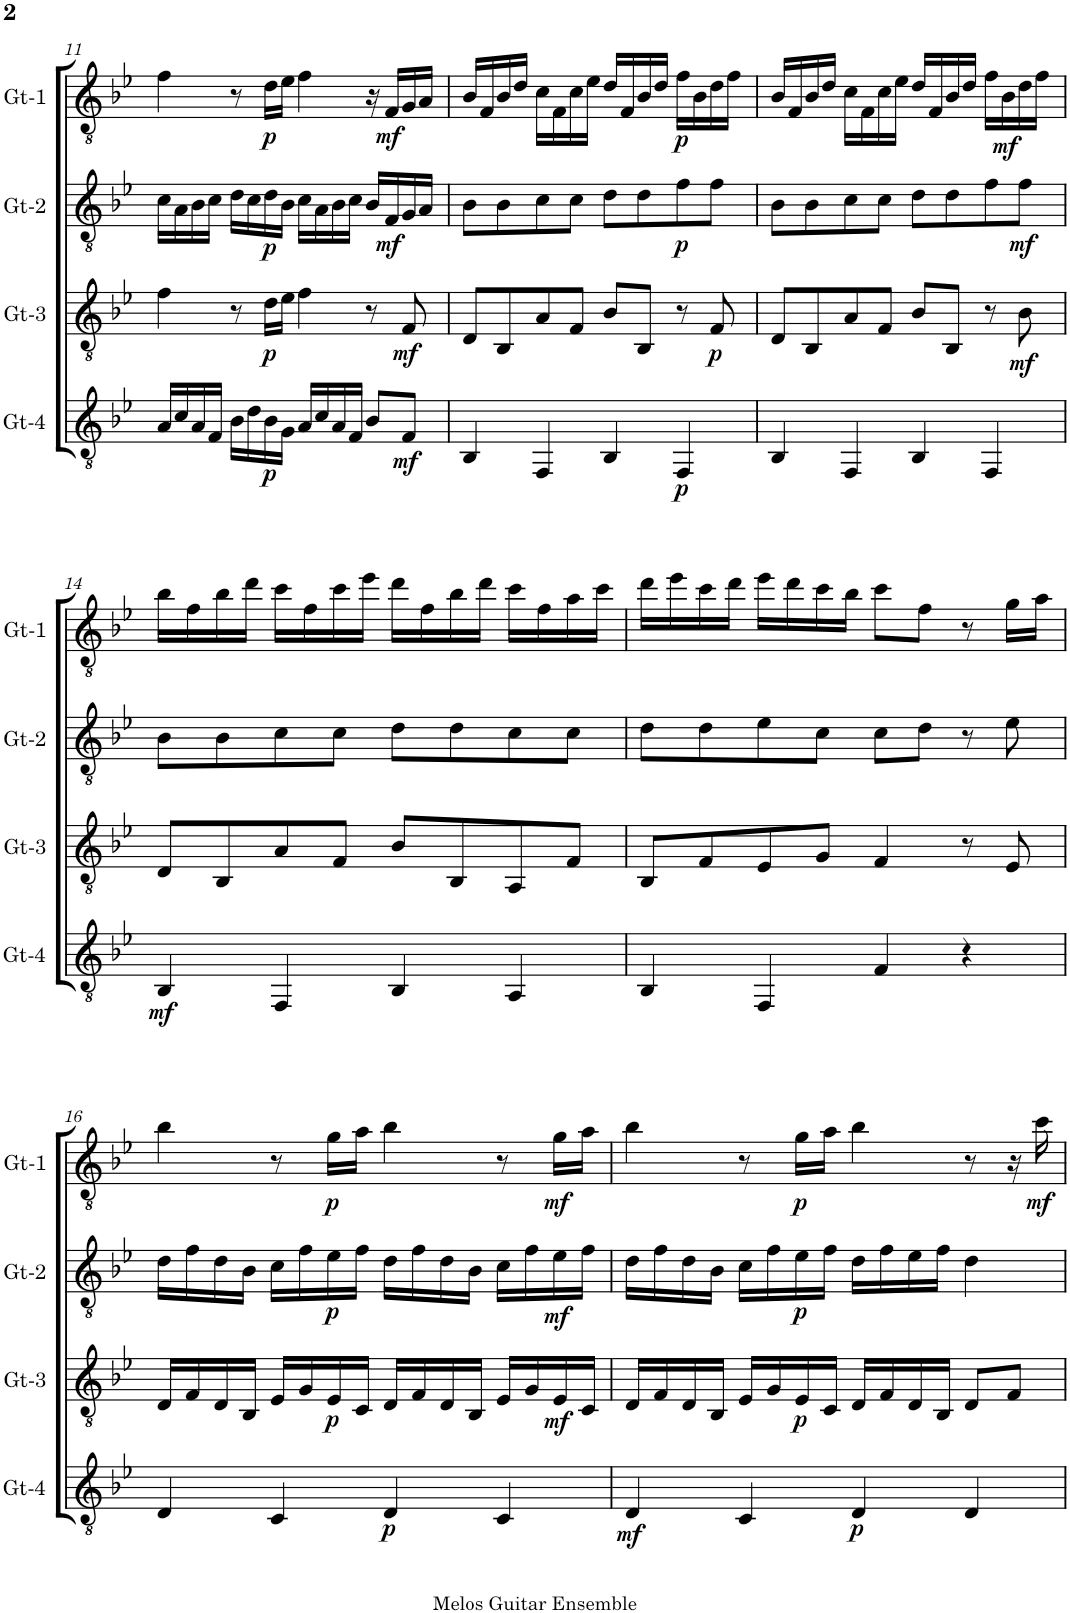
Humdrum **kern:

**kern	**dynam	**kern	**dynam	**kern	**dynam	**kern	**dynam
*part4	*part4	*part3	*part3	*part2	*part2	*part1	*part1
*staff4	*staff4	*staff3	*staff3	*staff2	*staff2	*staff1	*staff1
*I"Gt-4	*	*I"Gt-3	*	*I"Gt-2	*	*I"Gt-1	*
*I'Gt-4	*	*I'Gt-3	*	*I'Gt-2	*	*I'Gt-1	*
!!LO:PB:g=z
*clefGv2	*	*clefGv2	*	*clefGv2	*	*clefGv2	*
*k[b-e-]	*	*k[b-e-]	*	*k[b-e-]	*	*k[b-e-]	*
*M4/4	*	*M4/4	*	*M4/4	*	*M4/4	*
=11	=11	=11	=11	=11	=11	=11	=11
16A/LL	.	4f\	.	16c\LL	.	4f\	.
16c/	.	.	.	16A\	.	.	.
16A/	.	.	.	16B-\	.	.	.
16F/JJ	.	.	.	16c\JJ	.	.	.
16B-\LL	.	8r	.	16d\LL	.	8r	.
16d\	.	.	.	16c\	.	.	.
!	!LO:DY:b	!	!LO:DY:b	!	!LO:DY:b	!	!LO:DY:b
16B-\	p	16d\LL	p	16d\	p	16d\LL	p
16G\JJ	.	16e-\JJ	.	16B-\JJ	.	16e-\JJ	.
16A/LL	.	4f\	.	16c\LL	.	4f\	.
16c/	.	.	.	16A\	.	.	.
16A/	.	.	.	16B-\	.	.	.
16F/JJ	.	.	.	16c\JJ	.	.	.
8B-/L	.	8r	.	16B-/LL	.	16r	.
!	!	!	!	!	!LO:DY:b	!	!LO:DY:b
.	.	.	.	16F/	mf	16F/LL	mf
!	!LO:DY:b	!	!LO:DY:b	!	!	!	!
8F/J	mf	8F/	mf	16G/	.	16G/	.
.	.	.	.	16A/JJ	.	16A/JJ	.
=12	=12	=12	=12	=12	=12	=12	=12
4BB-/	.	8D/L	.	8B-\L	.	16B-/LL	.
.	.	.	.	.	.	16F/	.
.	.	8BB-/	.	8B-\	.	16B-/	.
.	.	.	.	.	.	16d/JJ	.
4FF/	.	8A/	.	8c\	.	16c\LL	.
.	.	.	.	.	.	16F\	.
.	.	8F/J	.	8c\J	.	16c\	.
.	.	.	.	.	.	16e-\JJ	.
4BB-/	.	8B-/L	.	8d\L	.	16d/LL	.
.	.	.	.	.	.	16F/	.
.	.	8BB-/J	.	8d\	.	16B-/	.
.	.	.	.	.	.	16d/JJ	.
!	!LO:DY:b	!	!	!	!LO:DY:b	!	!LO:DY:b
4FF/	p	8r	.	8f\	p	16f\LL	p
.	.	.	.	.	.	16B-\	.
!	!	!	!LO:DY:b	!	!	!	!
.	.	8F/	p	8f\J	.	16d\	.
.	.	.	.	.	.	16f\JJ	.
=13	=13	=13	=13	=13	=13	=13	=13
4BB-/	.	8D/L	.	8B-\L	.	16B-/LL	.
.	.	.	.	.	.	16F/	.
.	.	8BB-/	.	8B-\	.	16B-/	.
.	.	.	.	.	.	16d/JJ	.
4FF/	.	8A/	.	8c\	.	16c\LL	.
.	.	.	.	.	.	16F\	.
.	.	8F/J	.	8c\J	.	16c\	.
.	.	.	.	.	.	16e-\JJ	.
4BB-/	.	8B-/L	.	8d\L	.	16d/LL	.
.	.	.	.	.	.	16F/	.
.	.	8BB-/J	.	8d\	.	16B-/	.
.	.	.	.	.	.	16d/JJ	.
4FF/	.	8r	.	8f\	.	16f\LL	.
!	!	!	!	!	!	!	!LO:DY:b
.	.	.	.	.	.	16B-\	mf
!	!	!	!LO:DY:b	!	!LO:DY:b	!	!
.	.	8B-\	mf	8f\J	mf	16d\	.
.	.	.	.	.	.	16f\JJ	.
!!LO:LB:g=z
=14	=14	=14	=14	=14	=14	=14	=14
!	!LO:DY:b	!	!	!	!	!	!
4BB-/	mf	8D/L	.	8B-\L	.	16b-\LL	.
.	.	.	.	.	.	16f\	.
.	.	8BB-/	.	8B-\	.	16b-\	.
.	.	.	.	.	.	16dd\JJ	.
4FF/	.	8A/	.	8c\	.	16cc\LL	.
.	.	.	.	.	.	16f\	.
.	.	8F/J	.	8c\J	.	16cc\	.
.	.	.	.	.	.	16ee-\JJ	.
4BB-/	.	8B-/L	.	8d\L	.	16dd\LL	.
.	.	.	.	.	.	16f\	.
.	.	8BB-/	.	8d\	.	16b-\	.
.	.	.	.	.	.	16dd\JJ	.
4AA/	.	8AA/	.	8c\	.	16cc\LL	.
.	.	.	.	.	.	16f\	.
.	.	8F/J	.	8c\J	.	16a\	.
.	.	.	.	.	.	16cc\JJ	.
=15	=15	=15	=15	=15	=15	=15	=15
4BB-/	.	8BB-/L	.	8d\L	.	16dd\LL	.
.	.	.	.	.	.	16ee-\	.
.	.	8F/	.	8d\	.	16cc\	.
.	.	.	.	.	.	16dd\JJ	.
4FF/	.	8E-/	.	8e-\	.	16ee-\LL	.
.	.	.	.	.	.	16dd\	.
.	.	8G/J	.	8c\J	.	16cc\	.
.	.	.	.	.	.	16b-\JJ	.
4F/	.	4F/	.	8c\L	.	8cc\L	.
.	.	.	.	8d\J	.	8f\J	.
4r	.	8r	.	8r	.	8r	.
.	.	8E-/	.	8e-\	.	16g\LL	.
.	.	.	.	.	.	16a\JJ	.
!!LO:LB:g=z
=16	=16	=16	=16	=16	=16	=16	=16
4D/	.	16D/LL	.	16d\LL	.	4b-\	.
.	.	16F/	.	16f\	.	.	.
.	.	16D/	.	16d\	.	.	.
.	.	16BB-/JJ	.	16B-\JJ	.	.	.
4C/	.	16E-/LL	.	16c\LL	.	8r	.
.	.	16G/	.	16f\	.	.	.
!	!	!	!LO:DY:b	!	!LO:DY:b	!	!LO:DY:b
.	.	16E-/	p	16e-\	p	16g\LL	p
.	.	16C/JJ	.	16f\JJ	.	16a\JJ	.
!	!LO:DY:b	!	!	!	!	!	!
4D/	p	16D/LL	.	16d\LL	.	4b-\	.
.	.	16F/	.	16f\	.	.	.
.	.	16D/	.	16d\	.	.	.
.	.	16BB-/JJ	.	16B-\JJ	.	.	.
4C/	.	16E-/LL	.	16c\LL	.	8r	.
.	.	16G/	.	16f\	.	.	.
!	!	!	!LO:DY:b	!	!LO:DY:b	!	!LO:DY:b
.	.	16E-/	mf	16e-\	mf	16g\LL	mf
.	.	16C/JJ	.	16f\JJ	.	16a\JJ	.
=17	=17	=17	=17	=17	=17	=17	=17
!	!LO:DY:b	!	!	!	!	!	!
4D/	mf	16D/LL	.	16d\LL	.	4b-\	.
.	.	16F/	.	16f\	.	.	.
.	.	16D/	.	16d\	.	.	.
.	.	16BB-/JJ	.	16B-\JJ	.	.	.
4C/	.	16E-/LL	.	16c\LL	.	8r	.
.	.	16G/	.	16f\	.	.	.
!	!	!	!LO:DY:b	!	!LO:DY:b	!	!LO:DY:b
.	.	16E-/	p	16e-\	p	16g\LL	p
.	.	16C/JJ	.	16f\JJ	.	16a\JJ	.
!	!LO:DY:b	!	!	!	!	!	!
4D/	p	16D/LL	.	16d\LL	.	4b-\	.
.	.	16F/	.	16f\	.	.	.
.	.	16D/	.	16e-\	.	.	.
.	.	16BB-/JJ	.	16f\JJ	.	.	.
4D/	.	8D/L	.	4d\	.	8r	.
.	.	8F/J	.	.	.	16r	.
!	!	!	!	!	!	!	!LO:DY:b
.	.	.	.	.	.	16cc\	mf
=	=	=	=	=	=	=	=
*-	*-	*-	*-	*-	*-	*-	*-
